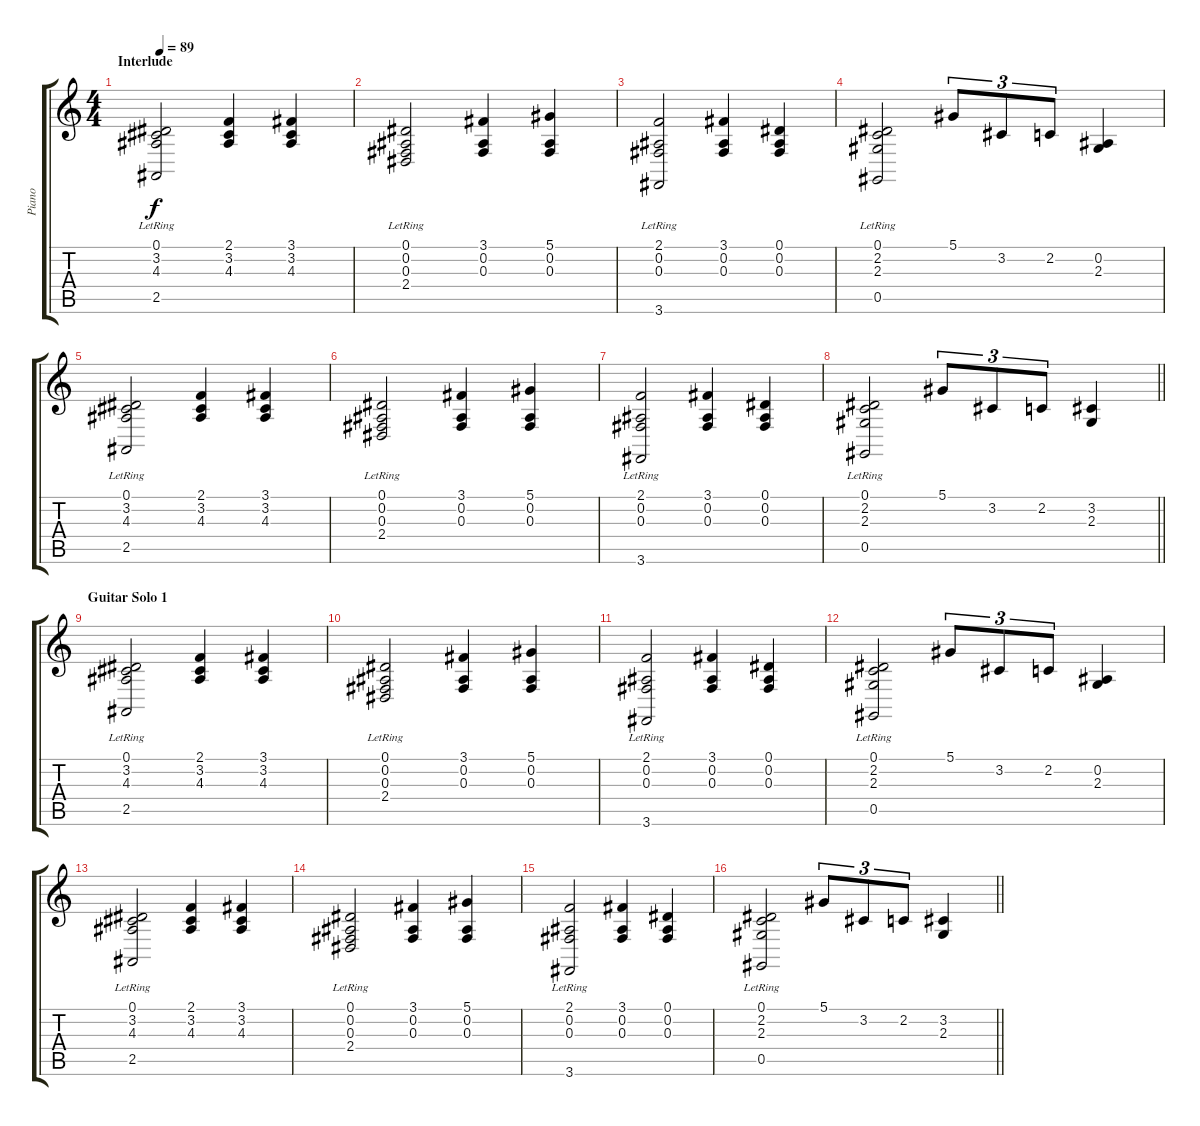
\track ("Piano" "Piano") {instrument acousticgrandpiano}
\staff {score tabs}
\tuning (Eb4 Bb3 Gb3 Db3 Ab2 Eb2) {hide}
\ts (4 4)
\section ("" "Interlude")
\tempo 89
\clef g2
\ks c
(0.1 3.2 4.3 2.5{lr}).2{dy f} (2.1 3.2 4.3).4 (3.1 3.2 4.3).4 |
(0.1 0.2 0.3 2.4{lr}).2 (3.1 0.2 0.3).4 (5.1 0.2 0.3).4 |
(2.1 0.2 0.3 3.6{lr}).2 (3.1 0.2 0.3).4 (0.1 0.2 0.3).4 |
(0.1 2.2 2.3 0.5{lr}).2 5.1.8{tu (3 2)} 3.2.8{tu (3 2)} 2.2.8{tu (3 2)} (0.2 2.3).4 |
(0.1 3.2 4.3 2.5{lr}).2 (2.1 3.2 4.3).4 (3.1 3.2 4.3).4 |
(0.1 0.2 0.3 2.4{lr}).2 (3.1 0.2 0.3).4 (5.1 0.2 0.3).4 |
(2.1 0.2 0.3 3.6{lr}).2 (3.1 0.2 0.3).4 (0.1 0.2 0.3).4 |
\barLineRight lightlight
(0.1 2.2 2.3 0.5{lr}).2 5.1.8{tu (3 2)} 3.2.8{tu (3 2)} 2.2.8{tu (3 2)} (3.2 2.3).4 |
\section ("" "Guitar Solo 1")
(0.1 3.2 4.3 2.5{lr}).2 (2.1 3.2 4.3).4 (3.1 3.2 4.3).4 |
(0.1 0.2 0.3 2.4{lr}).2 (3.1 0.2 0.3).4 (5.1 0.2 0.3).4 |
(2.1 0.2 0.3 3.6{lr}).2 (3.1 0.2 0.3).4 (0.1 0.2 0.3).4 |
(0.1 2.2 2.3 0.5{lr}).2 5.1.8{tu (3 2)} 3.2.8{tu (3 2)} 2.2.8{tu (3 2)} (0.2 2.3).4 |
(0.1 3.2 4.3 2.5{lr}).2 (2.1 3.2 4.3).4 (3.1 3.2 4.3).4 |
(0.1 0.2 0.3 2.4{lr}).2 (3.1 0.2 0.3).4 (5.1 0.2 0.3).4 |
(2.1 0.2 0.3 3.6{lr}).2 (3.1 0.2 0.3).4 (0.1 0.2 0.3).4 |
\barLineRight lightlight
(0.1 2.2 2.3 0.5{lr}).2 5.1.8{tu (3 2)} 3.2.8{tu (3 2)} 2.2.8{tu (3 2)} (3.2 2.3).4
